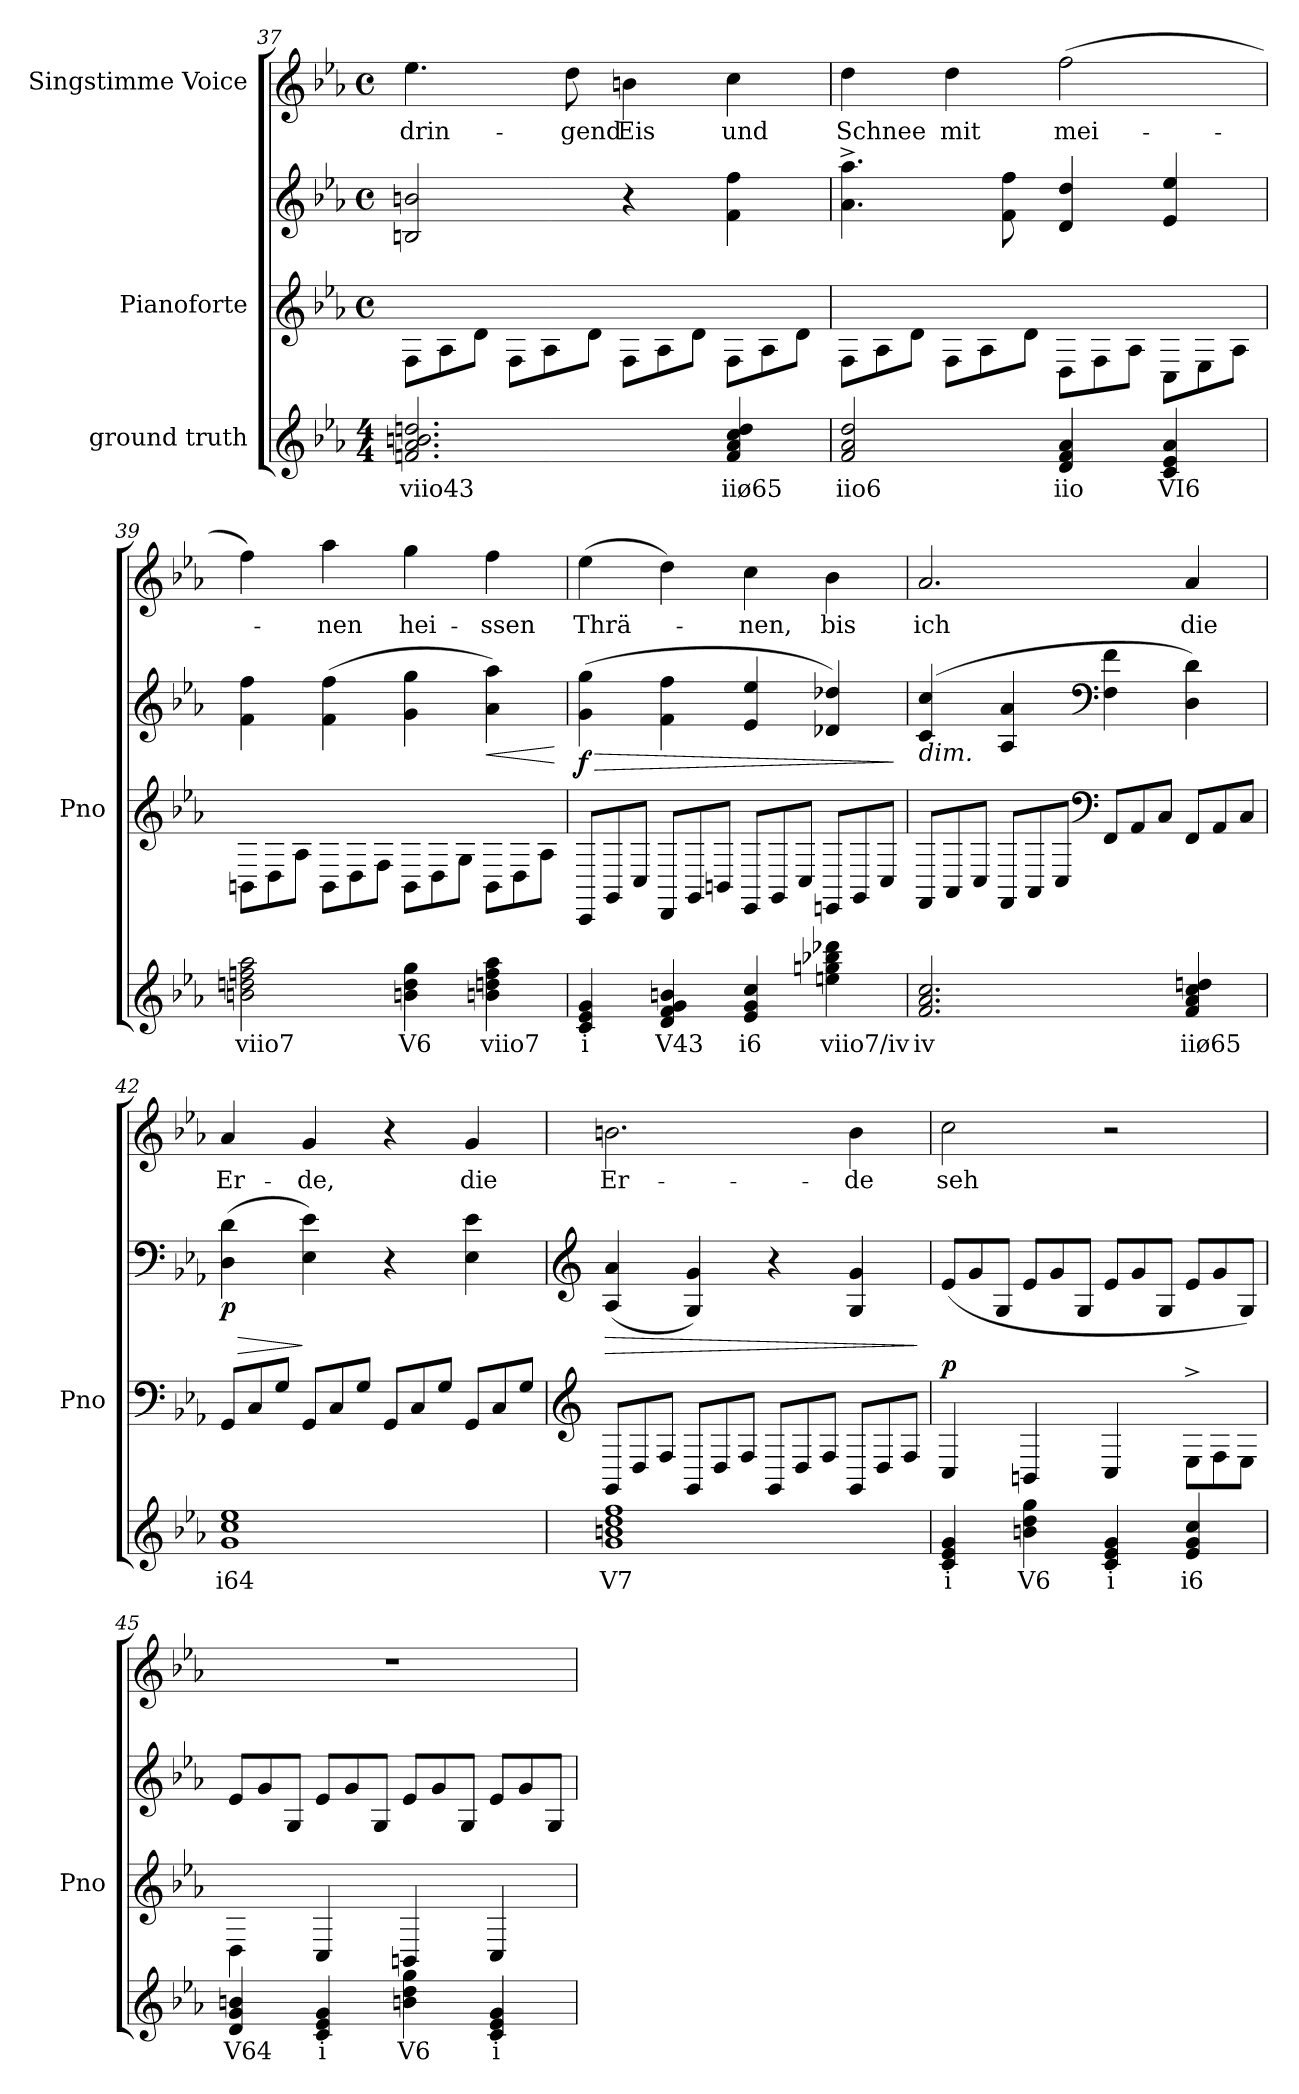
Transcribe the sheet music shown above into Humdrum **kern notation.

**kern	**text	**kern	**kern	**dynam	**kern	**text
*part3	*part3	*part2	*part2	*part2	*part1	*part1
*staff4	*staff4	*staff3	*staff2	*staff2/3	*staff1	*staff1
*I"ground truth	*	*I"Pianoforte	*	*	*I"Singstimme Voice	*
*	*	*I'Pno	*	*	*	*
*	*	*clefG2	*clefG2	*	*clefG2	*
*k[b-e-a-]	*	*k[b-e-a-]	*k[b-e-a-]	*	*k[b-e-a-]	*
*M4/4	*	*M4/4	*M4/4	*	*M4/4	*
*	*	*met(c)	*met(c)	*	*met(c)	*
=37	=37	=37	=37	=37	=37	=37
*	*	*Xtuplet	*	*	*	*
!	!	!	!	!	!	!LO:LY:b
2.fn 2.a- 2.bn 2.ddn	viio43	12F\L	2Bn/ 2bn/	.	4.ee-\	-drin-
.	.	12A-\	.	.	.	.
.	.	12d\J	.	.	.	.
.	.	12F\L	.	.	.	.
.	.	12A-\	.	.	.	.
!	!	!	!	!	!	!LO:LY:b
.	.	.	.	.	8dd\	-gend
.	.	12d\J	.	.	.	.
!	!	!	!	!	!	!LO:LY:b
.	.	12F\L	4r	.	4bn\	Eis
.	.	12A-\	.	.	.	.
.	.	12d\J	.	.	.	.
!	!	!	!	!	!	!LO:LY:b
4f 4a- 4cc 4dd	iiø65	12F\L	4f\ 4ff\	.	4cc\	und
.	.	12A-\	.	.	.	.
.	.	12d\J	.	.	.	.
=38	=38	=38	=38	=38	=38	=38
!	!	!	!	!	!	!LO:LY:b
2f 2a- 2dd	iio6	12F\L	4.a-\^ 4.aa-\^	.	4dd\	Schnee
.	.	12A-\	.	.	.	.
.	.	12d\J	.	.	.	.
!	!	!	!	!	!	!LO:LY:b
.	.	12F\L	.	.	4dd\	mit
.	.	12A-\	.	.	.	.
.	.	.	8f\ 8ff\	.	.	.
.	.	12d\J	.	.	.	.
!	!	!	!	!	!	!LO:LY:b
4d 4f 4a-	iio	12D\L	4d/ 4dd/	.	(>2ff\	mei-
.	.	12F\	.	.	.	.
.	.	12A-\J	.	.	.	.
4c 4e- 4a-	VI6	12C\L	4e-/ 4ee-/	.	.	.
.	.	12E-\	.	.	.	.
.	.	12A-\J	.	.	.	.
=39	=39	=39	=39	=39	=39	=39
2bn 2ddn 2ffn 2aa-	viio7	12BBn\L	4f\ 4ff\	.	4ff\)	.
.	.	12D\	.	.	.	.
.	.	12A-\J	.	.	.	.
!	!	!	!	!	!	!LO:LY:b
.	.	12BB\L	(>4f\ 4ff\	.	4aa-\	-nen
.	.	12D\	.	.	.	.
.	.	12F\J	.	.	.	.
!	!	!	!	!	!	!LO:LY:b
4bn 4dd 4gg	V6	12BB\L	4g\ 4gg\	.	4gg\	hei-
.	.	12D\	.	.	.	.
.	.	12G\J	.	.	.	.
!	!	!	!	!LO:HP:b	!	!
!	!	!	!	!	!	!LO:LY:b
4bn 4ddn 4ff 4aa-	viio7	12BB\L	4a-\ 4aa-\)	<	4ff\	-ssen
.	.	12D\	.	.	.	.
.	.	12A-\J	.	.	.	.
.	.	.	.	[	.	.
!!LO:PB:g=z
=40	=40	=40	=40	=40	=40	=40
!	!	!	!	!LO:HP:b	!	!
!	!	!	!	!LO:DY:n=1:b	!	!LO:LY:b
4c 4e- 4g	i	12CC/L	(>4g\ 4gg\	> f	(>4ee-\	Thrä-
.	.	12GG/	.	.	.	.
.	.	12C/J	.	.	.	.
4d 4f 4g 4bn	V43	12DD/L	4f\ 4ff\	.	4dd\)	.
.	.	12GG/	.	.	.	.
.	.	12BBn/J	.	.	.	.
!	!	!	!	!	!	!LO:LY:b
4e- 4g 4cc	i6	12EE-/L	4e-/ 4ee-/	.	4cc\	-nen,
.	.	12GG/	.	.	.	.
.	.	12C/J	.	.	.	.
!	!	!	!	!	!	!LO:LY:b
4een 4ggn 4bb-X 4ddd-X	viio7/iv	12EEn/L	4d-X/ 4dd-X/)	.	4b-\	bis
.	.	12GG/	.	.	.	.
.	.	12C/J	.	.	.	.
.	.	.	.	]	.	.
=41	=41	=41	=41	=41	=41	=41
!	!	!	!LO:TX:b:i:t=dim.	!	!	!
!	!	!	!	!	!	!LO:LY:b
2.f 2.a- 2.cc	iv	12FF/L	(>4c/ 4cc/	.	2.a-/	ich
.	.	12AA-/	.	.	.	.
.	.	12C/J	.	.	.	.
.	.	12FF/L	4A-/ 4a-/	.	.	.
.	.	12AA-/	.	.	.	.
.	.	12C/J	.	.	.	.
*	*	*clefF4	*clefF4	*	*	*
.	.	12FF/L	4F\ 4f\	.	.	.
.	.	12AA-/	.	.	.	.
.	.	12C/J	.	.	.	.
!	!	!	!	!	!	!LO:LY:b
4f 4a- 4cc 4ddn	iiø65	12FF/L	4D\ 4d\)	.	4a-/	die
.	.	12AA-/	.	.	.	.
.	.	12C/J	.	.	.	.
=42	=42	=42	=42	=42	=42	=42
!	!	!	!	!LO:HP:b	!	!
!	!	!	!	!LO:DY:n=1:b	!	!LO:LY:b
1g 1cc 1ee-	i64	12GG/L	(>4D\ 4d\	> p	4a-/	Er-
.	.	12C/	.	.	.	.
.	.	12G/J	.	.	.	.
!	!	!	!	!	!	!LO:LY:b
.	.	12GG/L	4E-\ 4e-\)	]	4g/	-de,
.	.	12C/	.	.	.	.
.	.	12G/J	.	.	.	.
.	.	12GG/L	4r	.	4r	.
.	.	12C/	.	.	.	.
.	.	12G/J	.	.	.	.
!	!	!	!	!	!	!LO:LY:b
.	.	12GG/L	4E-\ 4e-\	.	4g/	die
.	.	12C/	.	.	.	.
.	.	12G/J	.	.	.	.
=43	=43	=43	=43	=43	=43	=43
*	*	*clefG2	*clefG2	*	*	*
!	!	!	!	!LO:HP:b	!	!
!	!	!	!	!	!	!LO:LY:b
1g 1bn 1dd 1ff	V7	12GG/L	(<4A-/ 4a-/	>	2.bn\	Er-
.	.	12D/	.	.	.	.
.	.	12F/J	.	.	.	.
.	.	12GG/L	4G/ 4g/)	.	.	.
.	.	12D/	.	.	.	.
.	.	12F/J	.	.	.	.
.	.	12GG/L	4r	.	.	.
.	.	12D/	.	.	.	.
.	.	12F/J	.	.	.	.
!	!	!	!	!	!	!LO:LY:b
.	.	12GG/L	4G/ 4g/	.	4b\	-de
.	.	12D/	.	.	.	.
.	.	12F/J	.	.	.	.
.	.	.	.	]	.	.
=44	=44	=44	=44	=44	=44	=44
*	*	*	*Xtuplet	*	*	*
!	!	!	!	!LO:DY:a=2	!	!LO:LY:b
4c 4e- 4g	i	(<4C/	(<12e-/L	p	2cc\	seh
.	.	.	12g/	.	.	.
.	.	.	12G/J	.	.	.
4bn 4dd 4gg	V6	4BBn/	12e-/L	.	.	.
.	.	.	12g/	.	.	.
.	.	.	12G/J	.	.	.
4c 4e- 4g	i	4C/	12e-/L	.	2r	.
.	.	.	12g/	.	.	.
.	.	.	12G/J	.	.	.
4e- 4g 4cc	i6	12E-^\L	12e-/L	.	.	.
.	.	12F\	12g/	.	.	.
.	.	12E-\J	12G/J)	.	.	.
!!LO:LB:g=z
=45	=45	=45	=45	=45	=45	=45
4d 4g 4bn	V64	4D\	12e-/L	.	1r	.
.	.	.	12g/	.	.	.
.	.	.	12G/J	.	.	.
4c 4e- 4g	i	4C/	12e-/L	.	.	.
.	.	.	12g/	.	.	.
.	.	.	12G/J	.	.	.
4bn 4dd 4gg	V6	4BBn/	12e-/L	.	.	.
.	.	.	12g/	.	.	.
.	.	.	12G/J	.	.	.
4c 4e- 4g	i	4C/	12e-/L	.	.	.
.	.	.	12g/	.	.	.
.	.	.	12G/J)	.	.	.
=	=	=	=	=	=	=
*-	*-	*-	*-	*-	*-	*-
